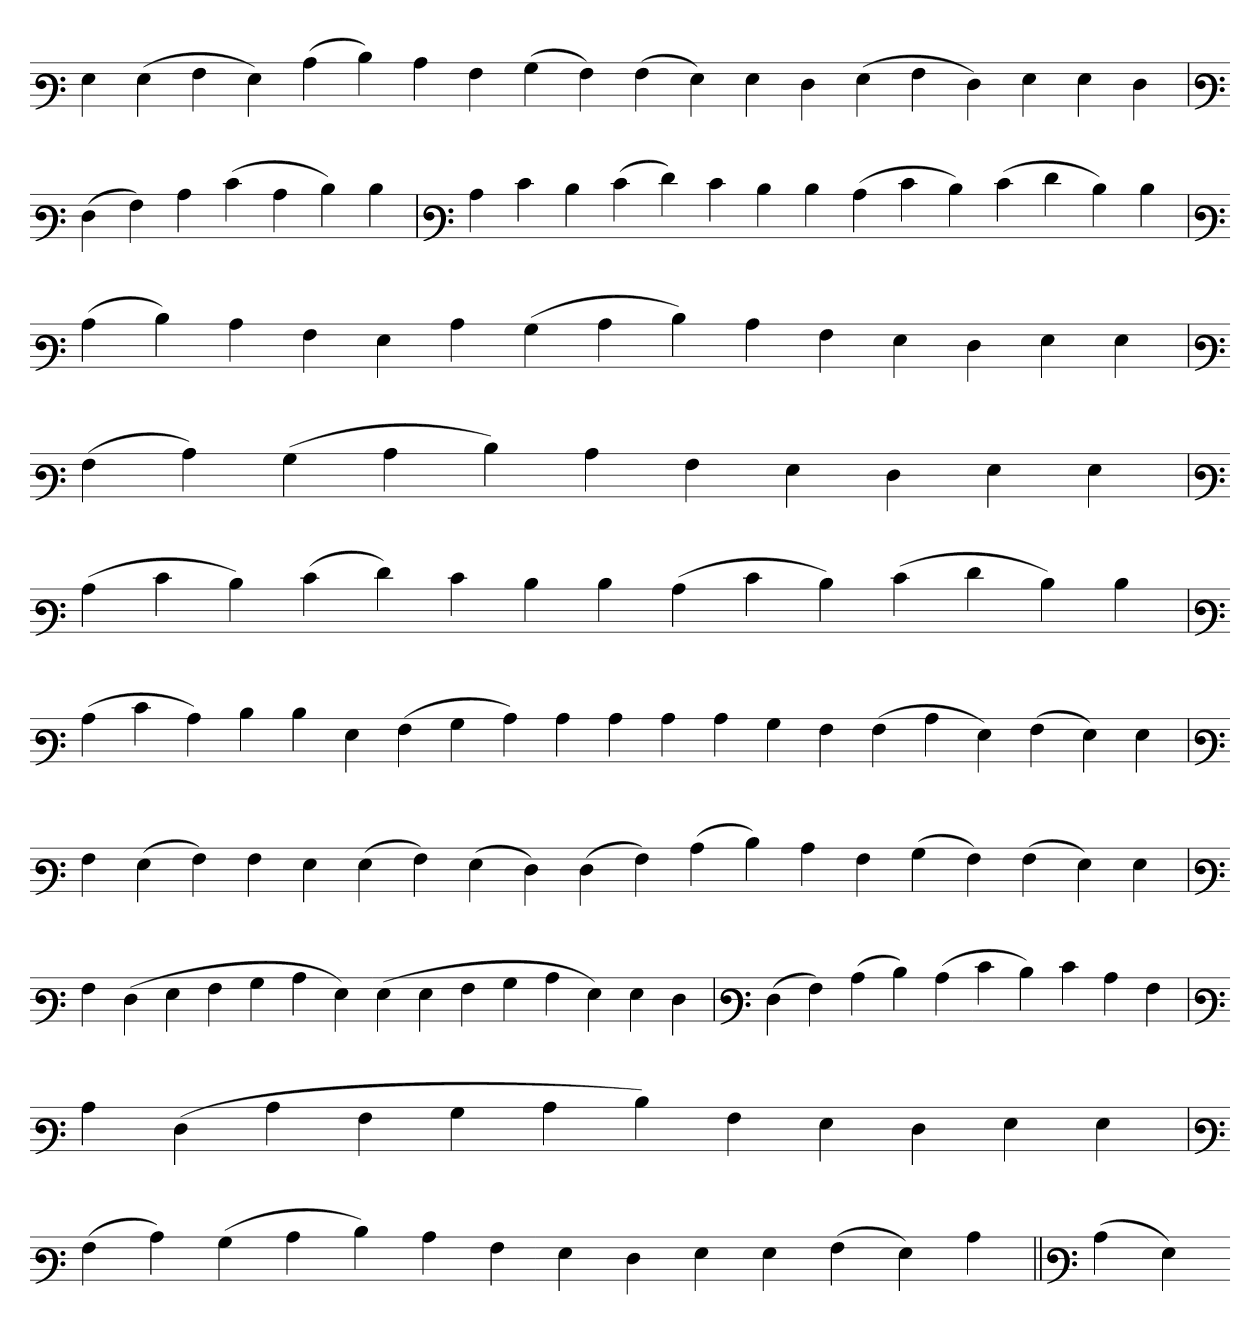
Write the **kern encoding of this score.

**kern
*part1
*staff1
*clefF3
=
4G
(4G
4A
4G)
(4c
4d)
4c
4A
(4B
4A)
(4A
4G)
4G
4F
(4G
4A
4F)
4G
4G
4F
='
*clefF3
(4F
4A)
4c
(4e
4c
4d)
4d
=`
*clefF3
4c
4e
4d
(4e
4f)
4e
4d
4d
(4c
4e
4d)
(4e
4f
4d)
4d
=`
*clefF3
(4c
4d)
4c
4A
4G
4c
(4B
4c
4d)
4c
4A
4G
4F
4G
4G
=`
*clefF3
(4A
4c)
(4B
4c
4d)
4c
4A
4G
4F
4G
4G
=`
*clefF3
(4c
4e
4d)
(4e
4f)
4e
4d
4d
(4c
4e
4d)
(4e
4f
4d)
4d
='
*clefF3
(4c
4e
4c)
4d
4d
4G
(4A
4B
4c)
4c
4c
4c
4c
4B
4A
(4A
4c
4G)
(4A
4G)
4G
=
*clefF3
4A
(4G
4A)
4A
4G
(4G
4A)
(4G
4F)
(4F
4A)
(4c
4d)
4c
4A
(4B
4A)
(4A
4G)
4G
='
*clefF3
4A
(4F
4G
4A
4B
4c
4G)
(4G
4G
4A
4B
4c
4G)
4G
4F
='
*clefF3
(4F
4A)
(4c
4d)
(4c
4e
4d)
4e
4c
4A
=`
*clefF3
4c
(4F
4c
4A
4B
4c
4d)
4A
4G
4F
4G
4G
=`
*clefF3
(4A
4c)
(4B
4c
4d)
4c
4A
4G
4F
4G
4G
(4A
4G)
4c
=||
*clefF3
(4c
4G)
=-
*-
